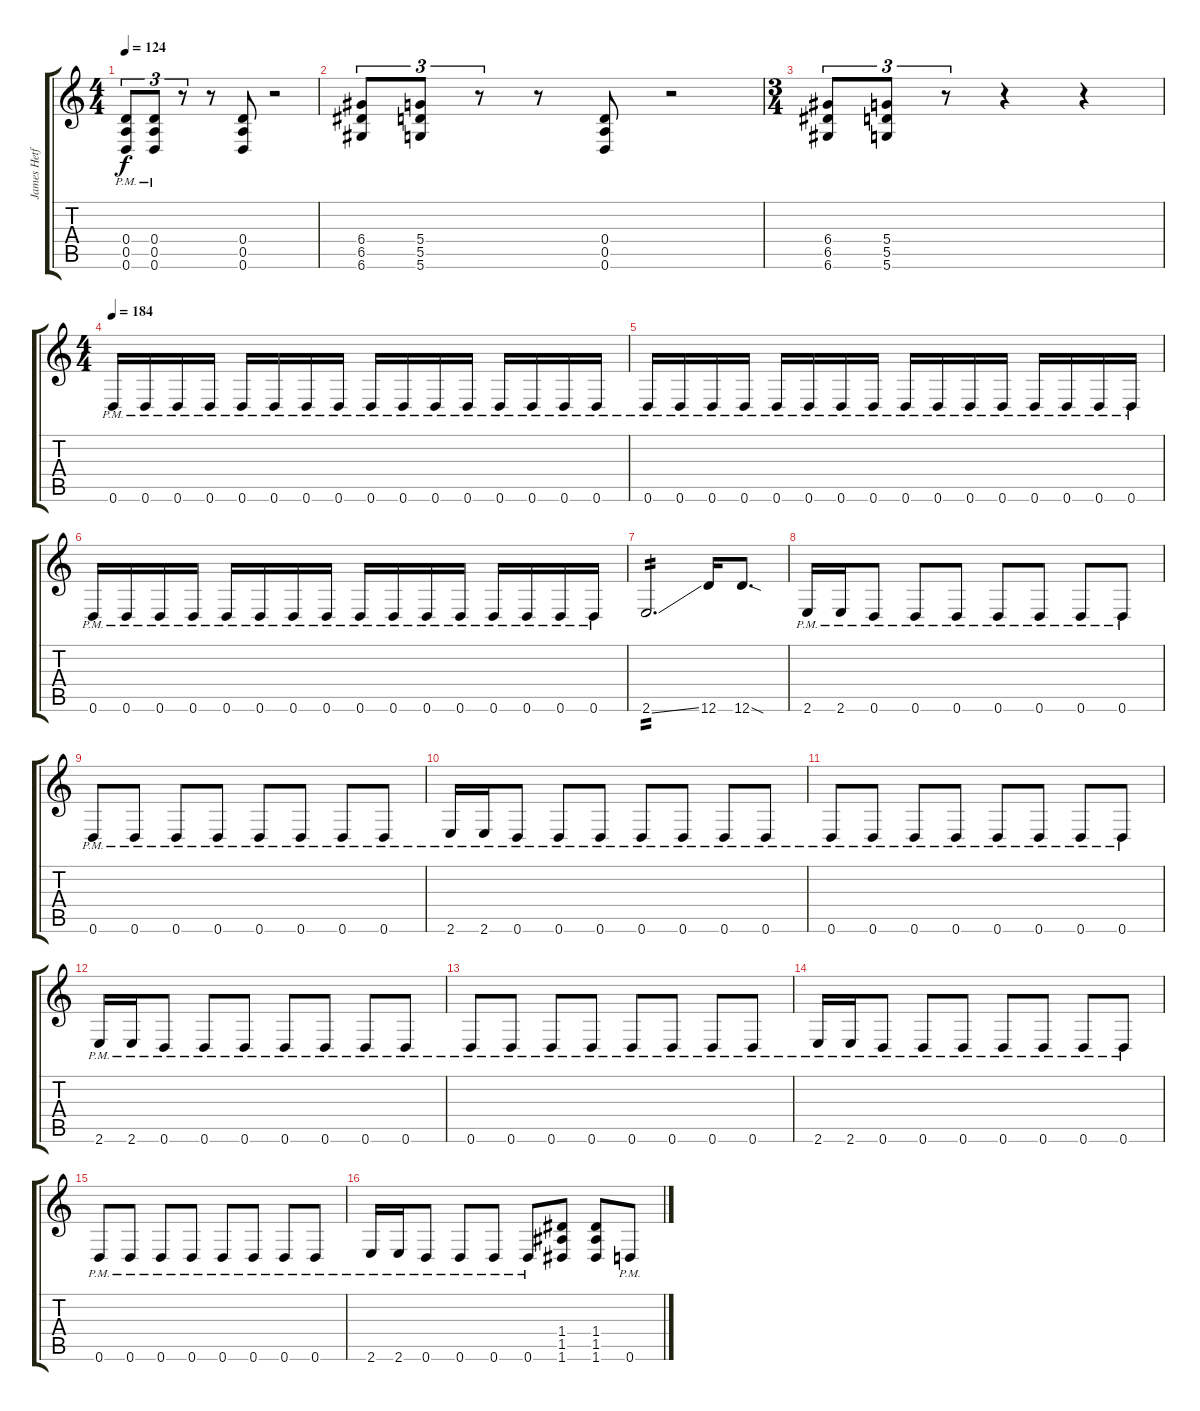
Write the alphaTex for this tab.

\track ("James Hetfield" "James Hetf") {instrument distortionguitar}
\staff {score tabs}
\tuning (E4 B3 G3 D3 A2 D2) {hide}
\ts (4 4)
\tempo 124
\clef g2
\ks c
(0.4{pm} 0.5{pm} 0.6{pm}).8{tu (3 2) dy f} (0.4{pm} 0.5{pm} 0.6{pm}).8{tu (3 2)} r.8{tu (3 2)} r.8 (0.4 0.5 0.6).8 r.2 |
(6.4 6.5 6.6).8{tu (3 2)} (5.4 5.5 5.6).8{tu (3 2)} r.8{tu (3 2)} r.8 (0.4 0.5 0.6).8 r.2 |
\ts (3 4)
(6.4 6.5 6.6).8{tu (3 2)} (5.4 5.5 5.6).8{tu (3 2)} r.8{tu (3 2)} r.4 r.4 |
\ts (4 4)
\tempo 184
0.6{pm}.16 0.6{pm}.16 0.6{pm}.16 0.6{pm}.16 0.6{pm}.16 0.6{pm}.16 0.6{pm}.16 0.6{pm}.16 0.6{pm}.16 0.6{pm}.16 0.6{pm}.16 0.6{pm}.16 0.6{pm}.16 0.6{pm}.16 0.6{pm}.16 0.6{pm}.16 |
0.6{pm}.16 0.6{pm}.16 0.6{pm}.16 0.6{pm}.16 0.6{pm}.16 0.6{pm}.16 0.6{pm}.16 0.6{pm}.16 0.6{pm}.16 0.6{pm}.16 0.6{pm}.16 0.6{pm}.16 0.6{pm}.16 0.6{pm}.16 0.6{pm}.16 0.6{pm}.16 |
0.6{pm}.16 0.6{pm}.16 0.6{pm}.16 0.6{pm}.16 0.6{pm}.16 0.6{pm}.16 0.6{pm}.16 0.6{pm}.16 0.6{pm}.16 0.6{pm}.16 0.6{pm}.16 0.6{pm}.16 0.6{pm}.16 0.6{pm}.16 0.6{pm}.16 0.6{pm}.16 |
2.6{ss}.2{d tp 2} 12.6.16 12.6{sod}.8{d} |
2.6{pm}.16 2.6{pm}.16 0.6{pm}.8 0.6{pm}.8 0.6{pm}.8 0.6{pm}.8 0.6{pm}.8 0.6{pm}.8 0.6{pm}.8 |
0.6{pm}.8 0.6{pm}.8 0.6{pm}.8 0.6{pm}.8 0.6{pm}.8 0.6{pm}.8 0.6{pm}.8 0.6{pm}.8 |
2.6{pm}.16 2.6{pm}.16 0.6{pm}.8 0.6{pm}.8 0.6{pm}.8 0.6{pm}.8 0.6{pm}.8 0.6{pm}.8 0.6{pm}.8 |
0.6{pm}.8 0.6{pm}.8 0.6{pm}.8 0.6{pm}.8 0.6{pm}.8 0.6{pm}.8 0.6{pm}.8 0.6{pm}.8 |
2.6{pm}.16 2.6{pm}.16 0.6{pm}.8 0.6{pm}.8 0.6{pm}.8 0.6{pm}.8 0.6{pm}.8 0.6{pm}.8 0.6{pm}.8 |
0.6{pm}.8 0.6{pm}.8 0.6{pm}.8 0.6{pm}.8 0.6{pm}.8 0.6{pm}.8 0.6{pm}.8 0.6{pm}.8 |
2.6{pm}.16 2.6{pm}.16 0.6{pm}.8 0.6{pm}.8 0.6{pm}.8 0.6{pm}.8 0.6{pm}.8 0.6{pm}.8 0.6{pm}.8 |
0.6{pm}.8 0.6{pm}.8 0.6{pm}.8 0.6{pm}.8 0.6{pm}.8 0.6{pm}.8 0.6{pm}.8 0.6{pm}.8 |
2.6{pm}.16 2.6{pm}.16 0.6{pm}.8 0.6{pm}.8 0.6{pm}.8 0.6{pm}.8 (1.4 1.5 1.6).8 (1.4 1.5 1.6).8 0.6{pm}.8
